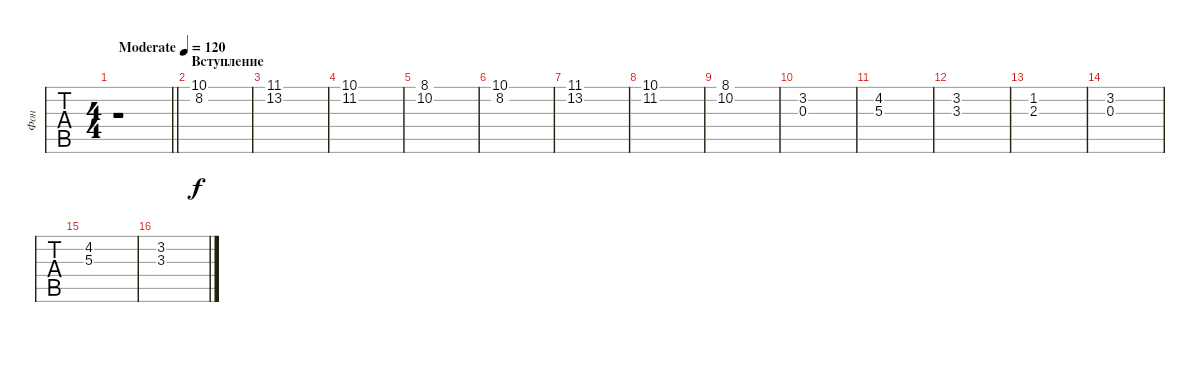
\track ("Фон" "Фон") {instrument synthvoice}
\staff {tabs}
\tuning (E4 B3 G3 D3 A2 E2) {hide}
\ts (4 4)
\tempo (120 "Moderate")
\clef g2
\barLineRight lightlight
\ks c
r.1{dy f instrument synthvoice} |
\section ("" "Вступление")
(10.1 8.2).1 |
(11.1 13.2).1 |
(10.1 11.2).1 |
(8.1 10.2).1 |
(10.1 8.2).1 |
(11.1 13.2).1 |
(10.1 11.2).1 |
(8.1 10.2).1 |
(3.2 0.3).1 |
(4.2 5.3).1 |
(3.2 3.3).1 |
(1.2 2.3).1 |
(3.2 0.3).1 |
(4.2 5.3).1 |
(3.2 3.3).1
